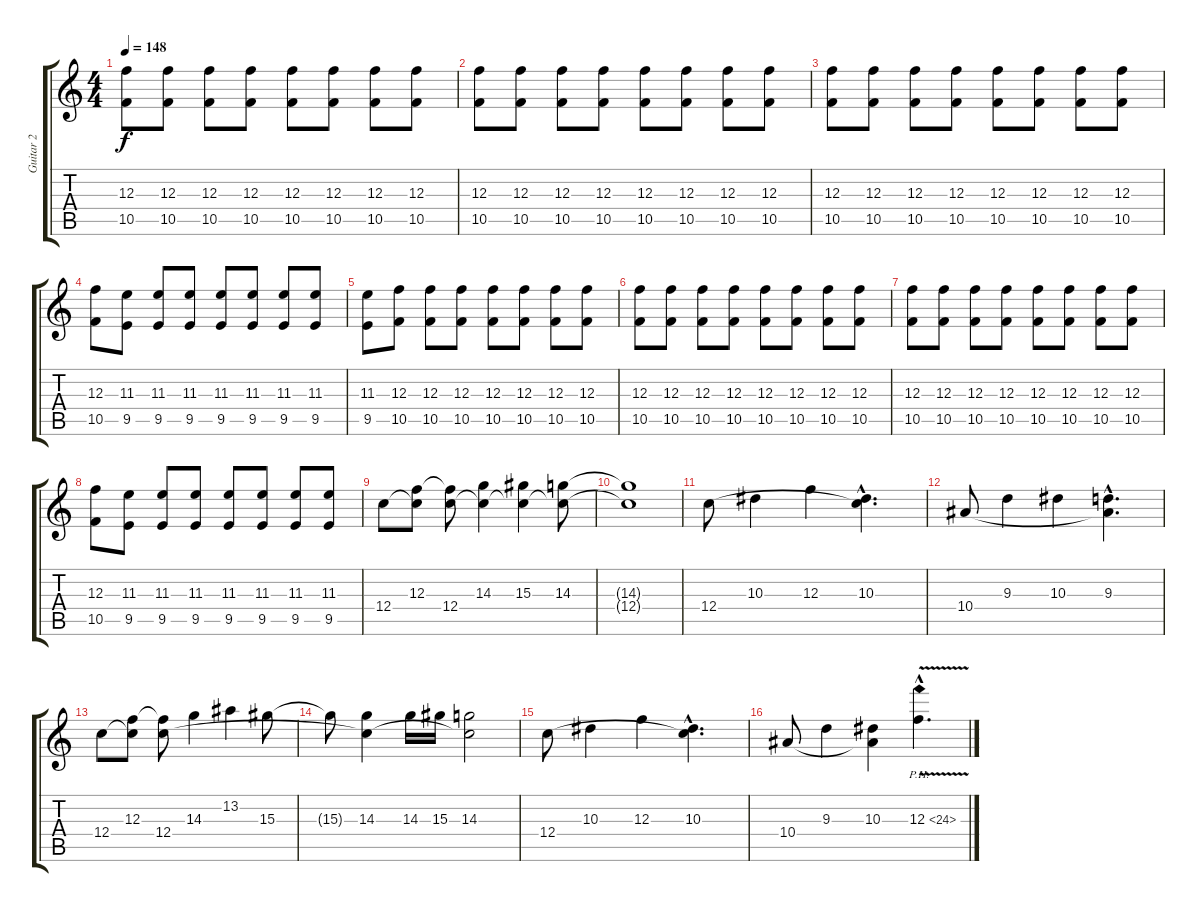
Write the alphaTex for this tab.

\track ("Guitar 2" "Guitar 2") {instrument distortionguitar}
\staff {score tabs}
\tuning (D4 A3 F3 C3 G2 C2) {hide}
\ts (4 4)
\tempo 148
\clef g2
\ks c
(12.3 10.5).8{dy f} (12.3 10.5).8 (12.3 10.5).8 (12.3 10.5).8 (12.3 10.5).8 (12.3 10.5).8 (12.3 10.5).8 (12.3 10.5).8 |
(12.3 10.5).8 (12.3 10.5).8 (12.3 10.5).8 (12.3 10.5).8 (12.3 10.5).8 (12.3 10.5).8 (12.3 10.5).8 (12.3 10.5).8 |
(12.3 10.5).8 (12.3 10.5).8 (12.3 10.5).8 (12.3 10.5).8 (12.3 10.5).8 (12.3 10.5).8 (12.3 10.5).8 (12.3 10.5).8 |
(12.3 10.5).8 (11.3 9.5).8 (11.3 9.5).8 (11.3 9.5).8 (11.3 9.5).8 (11.3 9.5).8 (11.3 9.5).8 (11.3 9.5).8 |
(11.3 9.5).8 (12.3 10.5).8 (12.3 10.5).8 (12.3 10.5).8 (12.3 10.5).8 (12.3 10.5).8 (12.3 10.5).8 (12.3 10.5).8 |
(12.3 10.5).8 (12.3 10.5).8 (12.3 10.5).8 (12.3 10.5).8 (12.3 10.5).8 (12.3 10.5).8 (12.3 10.5).8 (12.3 10.5).8 |
(12.3 10.5).8 (12.3 10.5).8 (12.3 10.5).8 (12.3 10.5).8 (12.3 10.5).8 (12.3 10.5).8 (12.3 10.5).8 (12.3 10.5).8 |
(12.3 10.5).8 (11.3 9.5).8 (11.3 9.5).8 (11.3 9.5).8 (11.3 9.5).8 (11.3 9.5).8 (11.3 9.5).8 (11.3 9.5).8 |
12.4.8 (12.3 12.4{t}).8 (12.3{t} 12.4).8 (14.3 12.4{t}).4 (15.3 12.4{t}).4 (14.3 12.4{t}).8 |
(14.3{t} 12.4{t}).1 |
12.4.8 10.3.4 12.3.4 (10.3{hac} 12.4{hac t}).4{d} |
10.4.8 9.3.4 10.3.4 (9.3{hac} 10.4{hac t}).4{d} |
12.4.8 (12.3 12.4{t}).8 (12.3{t} 12.4).8 14.3.4 13.2.4 15.3.8 |
15.3{t}.8 (14.3 12.4{t}).4 14.3.16 15.3.16 (14.3 12.4{t}).2 |
12.4.8 10.3.4 12.3.4 (10.3{hac} 12.4{hac t}).4{d} |
10.4.8 9.3.4 (10.3 10.4{t}).4 12.3{ph 12 v hac}.4{d}
